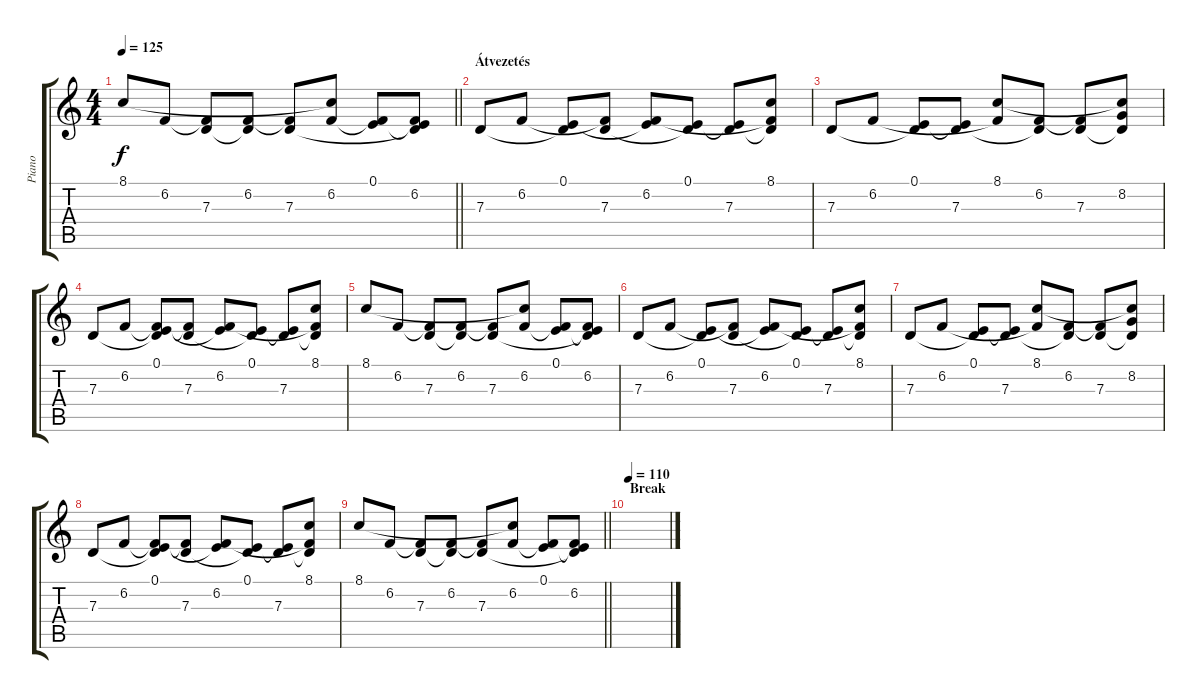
\track ("Piano" "Piano") {instrument acousticgrandpiano}
\staff {score tabs}
\tuning (E4 B3 G3 D3 A2 D2) {hide}
\ts (4 4)
\tempo 125
\clef g2
\barLineRight lightlight
\ks c
8.1.8{dy f} 6.2.8 (6.2{t} 7.3).8 (6.2 7.3{t}).8 (6.2{t} 7.3).8 (8.1{t} 6.2).8 (0.1 6.2{t}).8 (0.1{t} 6.2 7.3{t}).8 |
\section ("" "Átvezetés")
7.3.8 6.2.8 (0.1 7.3{t}).8 (6.2{t} 7.3).8 (0.1{t} 6.2).8 (0.1 7.3{t}).8 (0.1{t} 7.3).8 (8.1 6.2{t} 7.3{t}).8 |
7.3.8 6.2.8 (0.1 7.3{t}).8 (0.1{t} 7.3).8 (8.1 6.2{t}).8 (6.2 7.3{t}).8 (6.2{t} 7.3).8 (8.1{t} 8.2 7.3{t}).8 |
7.3.8 6.2.8 (0.1 6.2{t} 7.3{t}).8 (6.2{t} 7.3).8 (0.1{t} 6.2).8 (0.1 7.3{t}).8 (0.1{t} 7.3).8 (8.1 6.2{t} 7.3{t}).8 |
8.1.8 6.2.8 (6.2{t} 7.3).8 (6.2 7.3{t}).8 (6.2{t} 7.3).8 (8.1{t} 6.2).8 (0.1 6.2{t}).8 (0.1{t} 6.2 7.3{t}).8 |
7.3.8 6.2.8 (0.1 7.3{t}).8 (6.2{t} 7.3).8 (0.1{t} 6.2).8 (0.1 7.3{t}).8 (0.1{t} 7.3).8 (8.1 6.2{t} 7.3{t}).8 |
7.3.8 6.2.8 (0.1 7.3{t}).8 (0.1{t} 7.3).8 (8.1 6.2{t}).8 (6.2 7.3{t}).8 (6.2{t} 7.3).8 (8.1{t} 8.2 7.3{t}).8 |
7.3.8 6.2.8 (0.1 6.2{t} 7.3{t}).8 (6.2{t} 7.3).8 (0.1{t} 6.2).8 (0.1 7.3{t}).8 (0.1{t} 7.3).8 (8.1 6.2{t} 7.3{t}).8 |
\barLineRight lightlight
8.1.8 6.2.8 (6.2{t} 7.3).8 (6.2 7.3{t}).8 (6.2{t} 7.3).8 (8.1{t} 6.2).8 (0.1 6.2{t}).8 (0.1{t} 6.2 7.3{t}).8 |
\section ("" "Break")
\tempo 110
